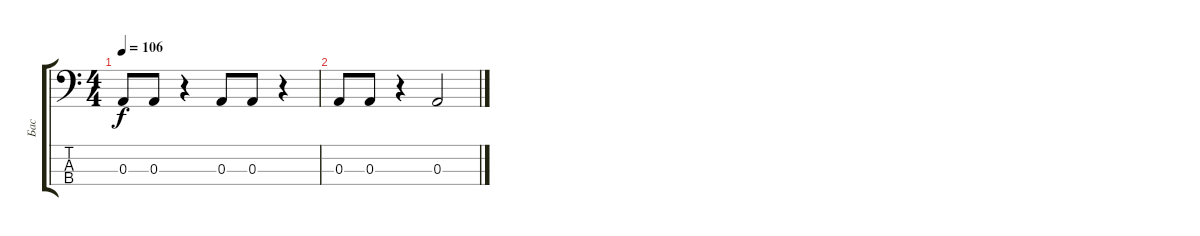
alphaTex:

\track ("Бас" "Бас") {instrument electricbassfinger}
\staff {score tabs}
\tuning (G2 D2 A1 E1) {hide}
\ts (4 4)
\tempo 106
\clef f4
\ks c
0.3.8{dy f} 0.3.8 r.4 0.3.8 0.3.8 r.4 |
0.3.8 0.3.8 r.4 0.3.2
